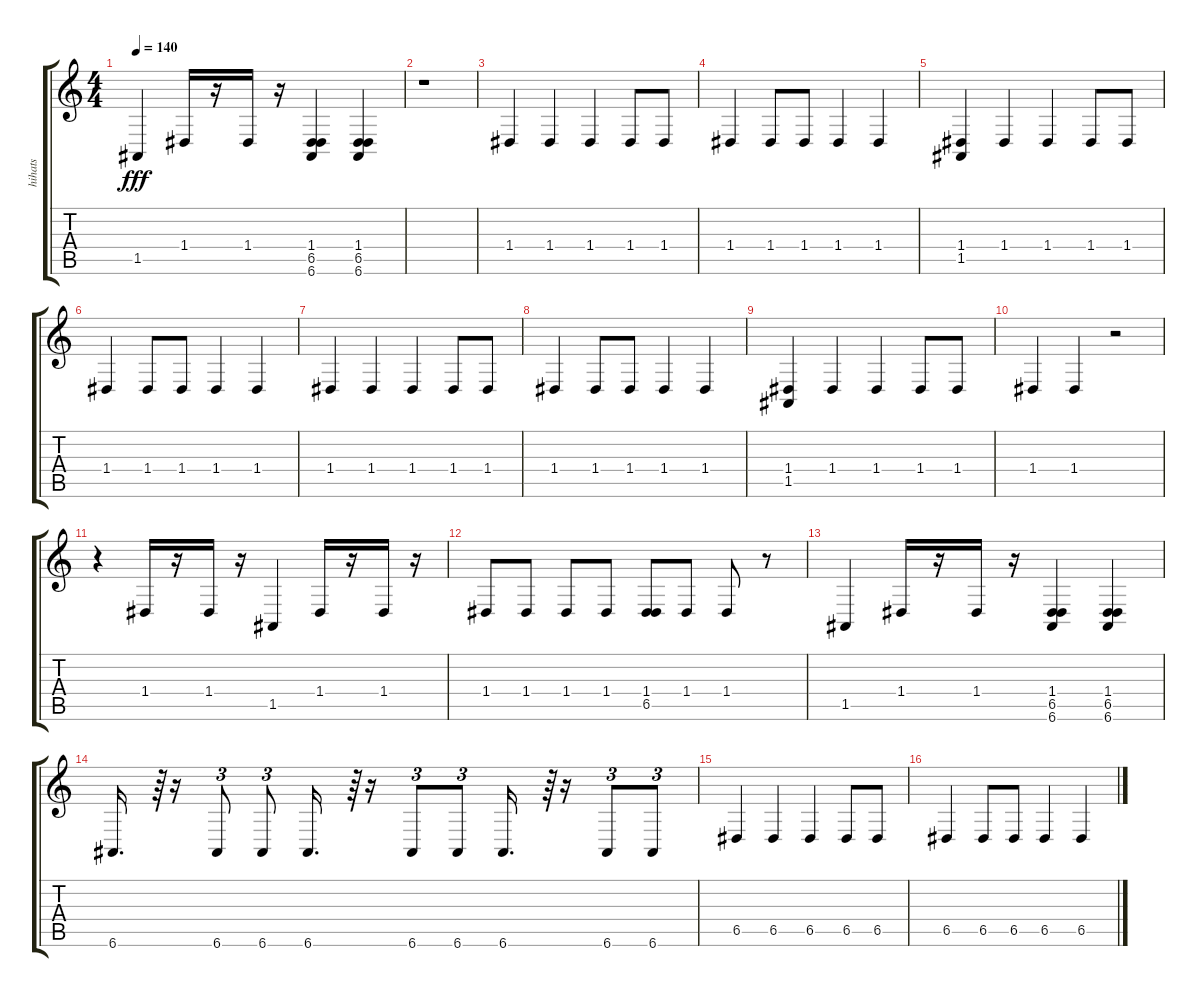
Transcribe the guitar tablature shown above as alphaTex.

\track ("hihats" "hihats") {instrument acousticgrandpiano}
\staff {score tabs}
\tuning (E4 B3 G3 D3 A2 E2) {hide}
\ts (4 4)
\tempo 140
\clef g2
\ks c
1.5.4{dy fff} 1.4.16 r.16 1.4.16 r.16 (1.4 6.5 6.6).4 (1.4 6.5 6.6).4 |
r.1 |
1.4.4 1.4.4 1.4.4 1.4.8 1.4.8 |
1.4.4 1.4.8 1.4.8 1.4.4 1.4.4 |
(1.4 1.5).4 1.4.4 1.4.4 1.4.8 1.4.8 |
1.4.4 1.4.8 1.4.8 1.4.4 1.4.4 |
1.4.4 1.4.4 1.4.4 1.4.8 1.4.8 |
1.4.4 1.4.8 1.4.8 1.4.4 1.4.4 |
(1.4 1.5).4 1.4.4 1.4.4 1.4.8 1.4.8 |
1.4.4 1.4.4 r.2 |
r.4 1.4.16 r.16 1.4.16 r.16 1.5.4 1.4.16 r.16 1.4.16 r.16 |
1.4.8 1.4.8 1.4.8 1.4.8 (1.4 6.5).8 1.4.8 1.4.8 r.8 |
1.5.4 1.4.16 r.16 1.4.16 r.16 (1.4 6.5 6.6).4 (1.4 6.5 6.6).4 |
6.6.16{d} r.64{tu (3 2)} r.16 6.6.8{tu (3 2)} 6.6.8{tu (3 2)} 6.6.16{d} r.64{tu (3 2)} r.16 6.6.8{tu (3 2)} 6.6.8{tu (3 2)} 6.6.16{d} r.64{tu (3 2)} r.16 6.6.8{tu (3 2)} 6.6.8{tu (3 2)} |
6.5.4 6.5.4 6.5.4 6.5.8 6.5.8 |
6.5.4 6.5.8 6.5.8 6.5.4 6.5.4
